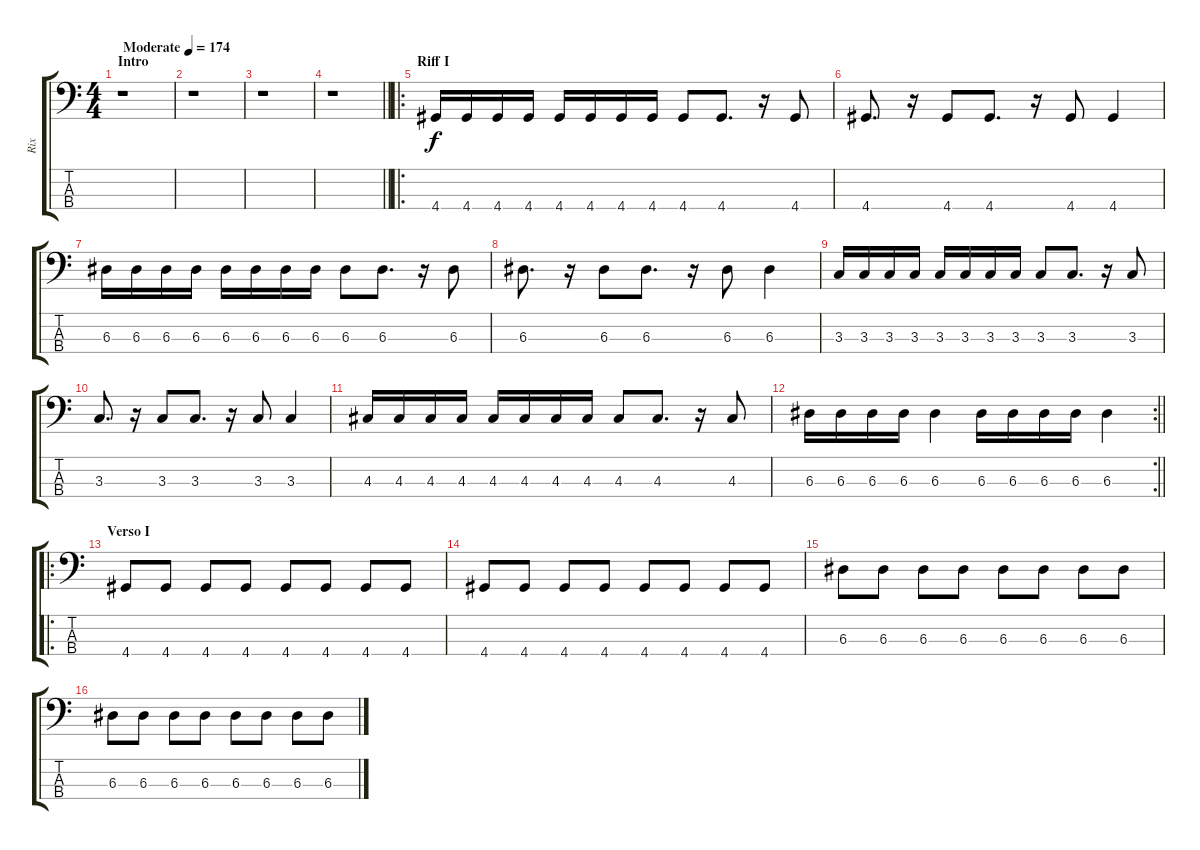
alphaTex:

\track ("Rix" "Rix") {instrument electricbasspick}
\staff {score tabs}
\tuning (G2 D2 A1 E1) {hide}
\ts (4 4)
\section ("" "Intro")
\tempo (174 "Moderate")
\clef f4
\ks c
r.1{dy f instrument electricbasspick} |
r.1 |
r.1 |
\barLineRight lightlight
r.1 |
\ro
\section ("" "Riff I")
4.4.16 4.4.16 4.4.16 4.4.16 4.4.16 4.4.16 4.4.16 4.4.16 4.4.8 4.4.8{d} r.16 4.4.8 |
4.4.8{d} r.16 4.4.8 4.4.8{d} r.16 4.4.8 4.4.4 |
6.3.16 6.3.16 6.3.16 6.3.16 6.3.16 6.3.16 6.3.16 6.3.16 6.3.8 6.3.8{d} r.16 6.3.8 |
6.3.8{d} r.16 6.3.8 6.3.8{d} r.16 6.3.8 6.3.4 |
3.3.16 3.3.16 3.3.16 3.3.16 3.3.16 3.3.16 3.3.16 3.3.16 3.3.8 3.3.8{d} r.16 3.3.8 |
3.3.8{d} r.16 3.3.8 3.3.8{d} r.16 3.3.8 3.3.4 |
4.3.16 4.3.16 4.3.16 4.3.16 4.3.16 4.3.16 4.3.16 4.3.16 4.3.8 4.3.8{d} r.16 4.3.8 |
\rc 2
\barLineRight lightlight
6.3.16 6.3.16 6.3.16 6.3.16 6.3.4 6.3.16 6.3.16 6.3.16 6.3.16 6.3.4 |
\ro
\section ("" "Verso I")
4.4.8 4.4.8 4.4.8 4.4.8 4.4.8 4.4.8 4.4.8 4.4.8 |
4.4.8 4.4.8 4.4.8 4.4.8 4.4.8 4.4.8 4.4.8 4.4.8 |
6.3.8 6.3.8 6.3.8 6.3.8 6.3.8 6.3.8 6.3.8 6.3.8 |
6.3.8 6.3.8 6.3.8 6.3.8 6.3.8 6.3.8 6.3.8 6.3.8
